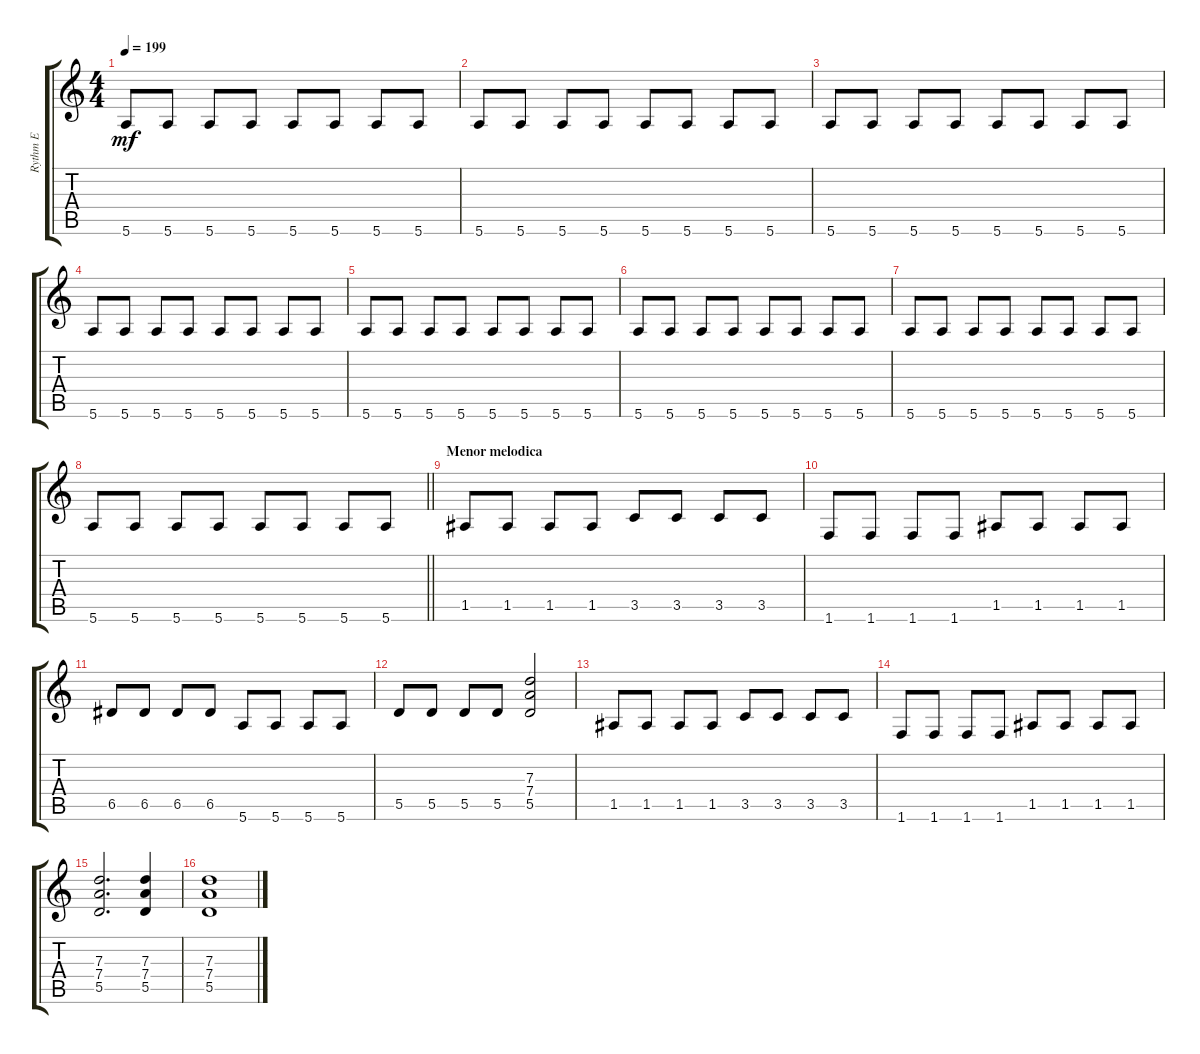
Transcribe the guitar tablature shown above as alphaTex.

\track ("Rythm E" "Rythm E") {instrument distortionguitar}
\staff {score tabs}
\tuning (E4 B3 G3 D3 A2 E2) {hide}
\ts (4 4)
\tempo 199
\clef g2
\ks c
5.6.8{dy mf} 5.6.8 5.6.8 5.6.8 5.6.8 5.6.8 5.6.8 5.6.8 |
5.6.8 5.6.8 5.6.8 5.6.8 5.6.8 5.6.8 5.6.8 5.6.8 |
5.6.8 5.6.8 5.6.8 5.6.8 5.6.8 5.6.8 5.6.8 5.6.8 |
5.6.8 5.6.8 5.6.8 5.6.8 5.6.8 5.6.8 5.6.8 5.6.8 |
5.6.8 5.6.8 5.6.8 5.6.8 5.6.8 5.6.8 5.6.8 5.6.8 |
5.6.8 5.6.8 5.6.8 5.6.8 5.6.8 5.6.8 5.6.8 5.6.8 |
5.6.8 5.6.8 5.6.8 5.6.8 5.6.8 5.6.8 5.6.8 5.6.8 |
\barLineRight lightlight
5.6.8 5.6.8 5.6.8 5.6.8 5.6.8 5.6.8 5.6.8 5.6.8 |
\section ("" "Menor melodica")
1.5.8 1.5.8 1.5.8 1.5.8 3.5.8 3.5.8 3.5.8 3.5.8 |
1.6.8 1.6.8 1.6.8 1.6.8 1.5.8 1.5.8 1.5.8 1.5.8 |
6.5.8 6.5.8 6.5.8 6.5.8 5.6.8 5.6.8 5.6.8 5.6.8 |
5.5.8 5.5.8 5.5.8 5.5.8 (7.3 7.4 5.5).2 |
1.5.8 1.5.8 1.5.8 1.5.8 3.5.8 3.5.8 3.5.8 3.5.8 |
1.6.8 1.6.8 1.6.8 1.6.8 1.5.8 1.5.8 1.5.8 1.5.8 |
(7.3 7.4 5.5).2{d} (7.3 7.4 5.5).4 |
(7.3 7.4 5.5).1
